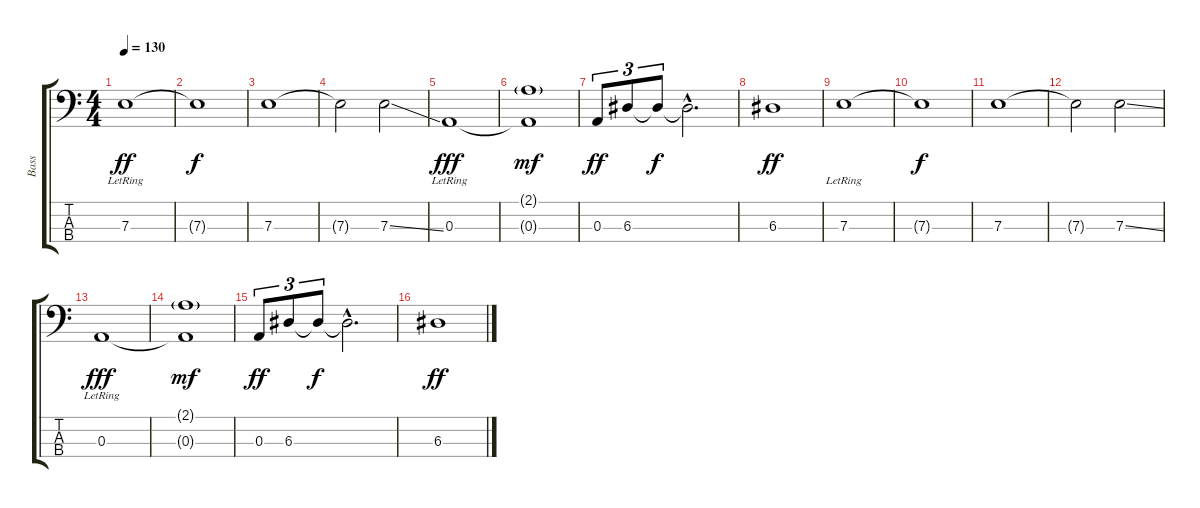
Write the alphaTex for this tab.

\track ("Bass" "Bass") {instrument fretlessbass}
\staff {score tabs}
\tuning (G2 D2 A1 E1) {hide}
\ts (4 4)
\tempo 130
\clef f4
\ks c
7.3{lr}.1{dy ff} |
7.3{t}.1{dy f} |
7.3.1 |
7.3{t}.2 7.3{ss}.2 |
0.3{lr}.1{dy fff} |
(2.1{g} 0.3{t}).1{dy mf} |
0.3.8{tu (3 2) dy ff} 6.3.8{tu (3 2)} 6.3{t}.8{tu (3 2) dy f} 6.3{hac t}.2{d} |
6.3.1{dy ff} |
7.3{lr}.1 |
7.3{t}.1{dy f} |
7.3.1 |
7.3{t}.2 7.3{ss}.2 |
0.3{lr}.1{dy fff} |
(2.1{g} 0.3{t}).1{dy mf} |
0.3.8{tu (3 2) dy ff} 6.3.8{tu (3 2)} 6.3{t}.8{tu (3 2) dy f} 6.3{hac t}.2{d} |
6.3.1{dy ff}
